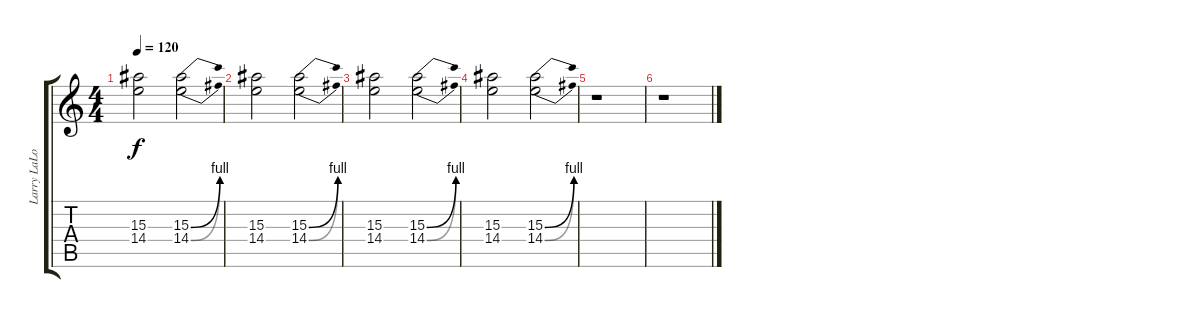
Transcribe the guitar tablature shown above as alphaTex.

\track ("Larry LaLonde" "Larry LaLo") {instrument overdrivenguitar}
\staff {score tabs}
\tuning (E4 B3 G3 D3 A2 D2) {hide}
\ts (4 4)
\tempo 120
\clef g2
\ks c
(15.3 14.4).2{dy f volume 8} (15.3{be (bend 0 0 60 4)} 14.4{be (bend 0 0 60 4)}).2 |
(15.3 14.4).2{volume 8} (15.3{be (bend 0 0 60 4)} 14.4{be (bend 0 0 60 4)}).2 |
(15.3 14.4).2{volume 8} (15.3{be (bend 0 0 60 4)} 14.4{be (bend 0 0 60 4)}).2 |
(15.3 14.4).2{volume 8} (15.3{be (bend 0 0 60 4)} 14.4{be (bend 0 0 60 4)}).2 |
r.1 |
r.1
